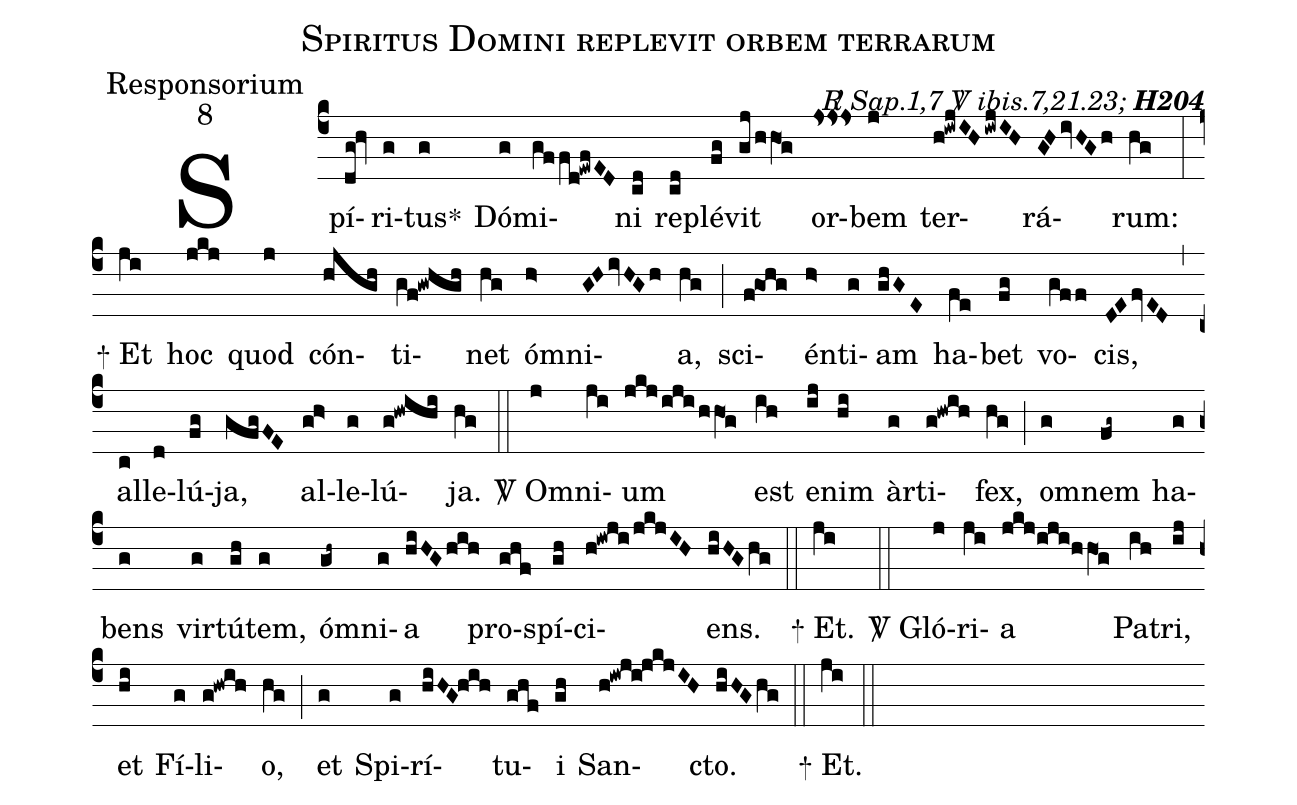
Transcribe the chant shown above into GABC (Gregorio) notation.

name:Spiritus Domini replevit orbem terrarum;
office-part:Responsorium;
mode:8;
commentary:{\itshape\mdseries \Rbar\  Sap.1,7  \Vbar\ ibis.7,21.23;\/} {\bfseries H204};
%%
(c4) Spí(dg!hv)ri(g)tus<sp>*</sp>(g) Dó(g)mi(gffd!ewfED)ni(cd) re(cd)plé(fg)vit(gj/hhO1g) or(js/0js/0js)bem(j) ter(h!iwjIHiwjIH)rá(GHivHGh)rum:(hg) (:)
<sp>+</sp> Et(ji) hoc(jkj) quod(j) cón(hjgh)ti(gf!gwhgh)net(hg) ó(h>)mni(GHivHGh)a,(hg) (;)
sci(f!go1@hg)én(h>)ti(g)am(ghGE) ha(fe)bet(fg) vo(gff)cis,(DEfvED) (,)
al(c)le(d)lú(fg)ja,(gfgFE) al(g!h>)le(g)lú(g!hwihi)ja.(hg) (::)
<sp>V/</sp> O(j)mni(ji)um(jkj/iji/hhO1g) est(ih) e(ij)nim(hi) àr(g)ti(g!hwih)fex,(hg) (;)
o(g)mnem(fg~) ha(g)bens(g) vir(g)tú(gh)tem,(g) ó(gh~)mni(g)a(hiHGhih) pro(ghf)spí(gh)ci(h!iwji/jkjIH)ens.(hiHGhg) (::)
<sp>+</sp> Et.(ji) (::)
<sp>V/</sp> Gló(j)ri(ji)a(jkj/0iji/0hhO1g) Pa(ih)tri,(ij) et(hi) Fí(g)li(g@hwih)o,(hg) (;)
et(g) Spi(g)rí(hiHG@hih)tu(ghf)i(gh) San(h@iwji@jkjIH)cto.(hiHG/hg) (::)
<sp>+</sp> Et.(ji) (::)
